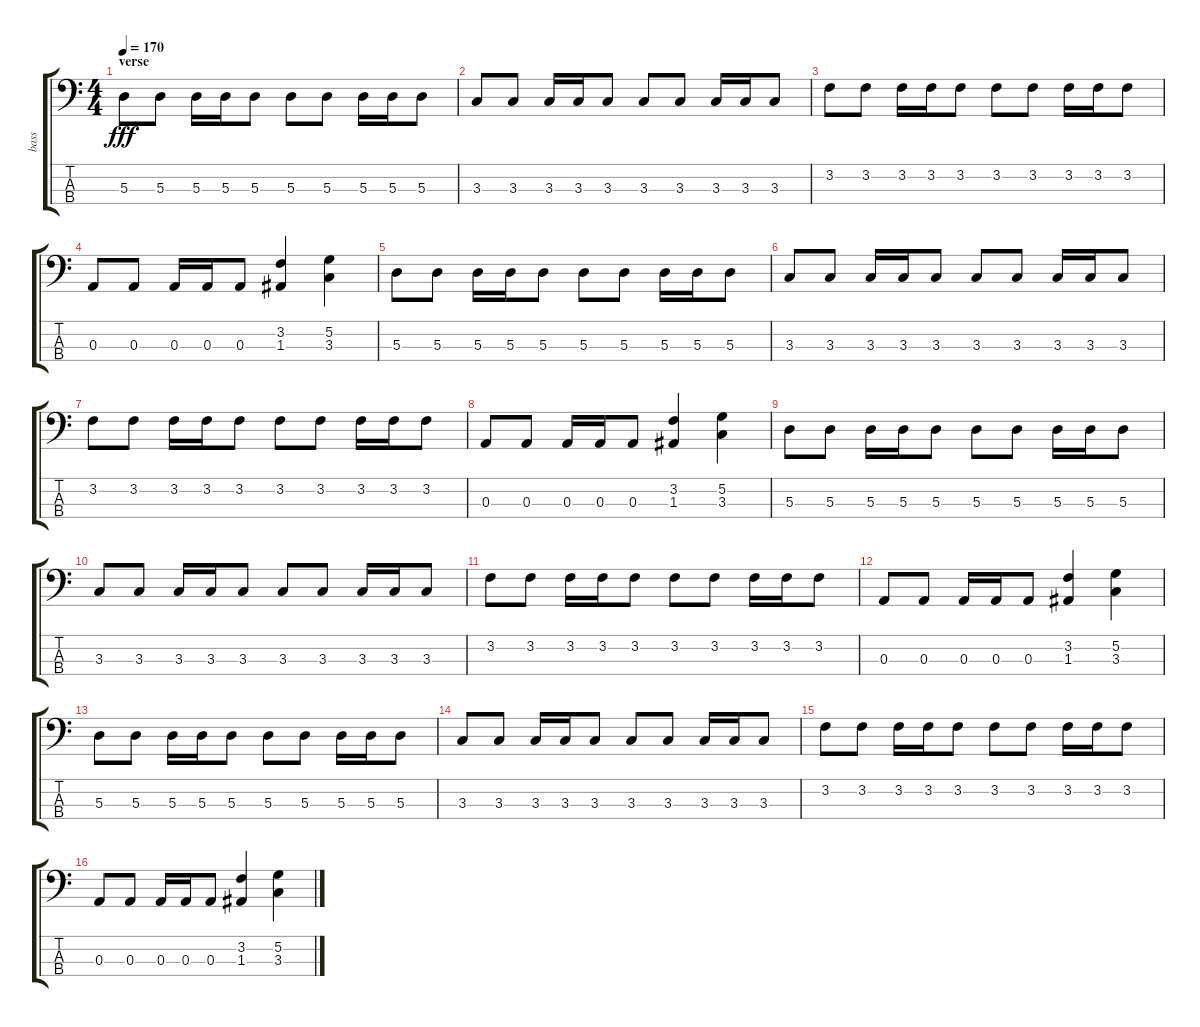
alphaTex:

\track ("bass" "bass") {instrument electricbassfinger}
\staff {score tabs}
\tuning (G2 D2 A1 D1) {hide}
\ts (4 4)
\section ("" "verse")
\tempo 170
\clef f4
\ks c
5.3.8{dy fff} 5.3.8 5.3.16 5.3.16 5.3.8 5.3.8 5.3.8 5.3.16 5.3.16 5.3.8 |
3.3.8 3.3.8 3.3.16 3.3.16 3.3.8 3.3.8 3.3.8 3.3.16 3.3.16 3.3.8 |
3.2.8 3.2.8 3.2.16 3.2.16 3.2.8 3.2.8 3.2.8 3.2.16 3.2.16 3.2.8 |
0.3.8 0.3.8 0.3.16 0.3.16 0.3.8 (3.2 1.3).4 (5.2 3.3).4 |
5.3.8 5.3.8 5.3.16 5.3.16 5.3.8 5.3.8 5.3.8 5.3.16 5.3.16 5.3.8 |
3.3.8 3.3.8 3.3.16 3.3.16 3.3.8 3.3.8 3.3.8 3.3.16 3.3.16 3.3.8 |
3.2.8 3.2.8 3.2.16 3.2.16 3.2.8 3.2.8 3.2.8 3.2.16 3.2.16 3.2.8 |
0.3.8 0.3.8 0.3.16 0.3.16 0.3.8 (3.2 1.3).4 (5.2 3.3).4 |
5.3.8 5.3.8 5.3.16 5.3.16 5.3.8 5.3.8 5.3.8 5.3.16 5.3.16 5.3.8 |
3.3.8 3.3.8 3.3.16 3.3.16 3.3.8 3.3.8 3.3.8 3.3.16 3.3.16 3.3.8 |
3.2.8 3.2.8 3.2.16 3.2.16 3.2.8 3.2.8 3.2.8 3.2.16 3.2.16 3.2.8 |
0.3.8 0.3.8 0.3.16 0.3.16 0.3.8 (3.2 1.3).4 (5.2 3.3).4 |
5.3.8 5.3.8 5.3.16 5.3.16 5.3.8 5.3.8 5.3.8 5.3.16 5.3.16 5.3.8 |
3.3.8 3.3.8 3.3.16 3.3.16 3.3.8 3.3.8 3.3.8 3.3.16 3.3.16 3.3.8 |
3.2.8 3.2.8 3.2.16 3.2.16 3.2.8 3.2.8 3.2.8 3.2.16 3.2.16 3.2.8 |
0.3.8 0.3.8 0.3.16 0.3.16 0.3.8 (3.2 1.3).4 (5.2 3.3).4
